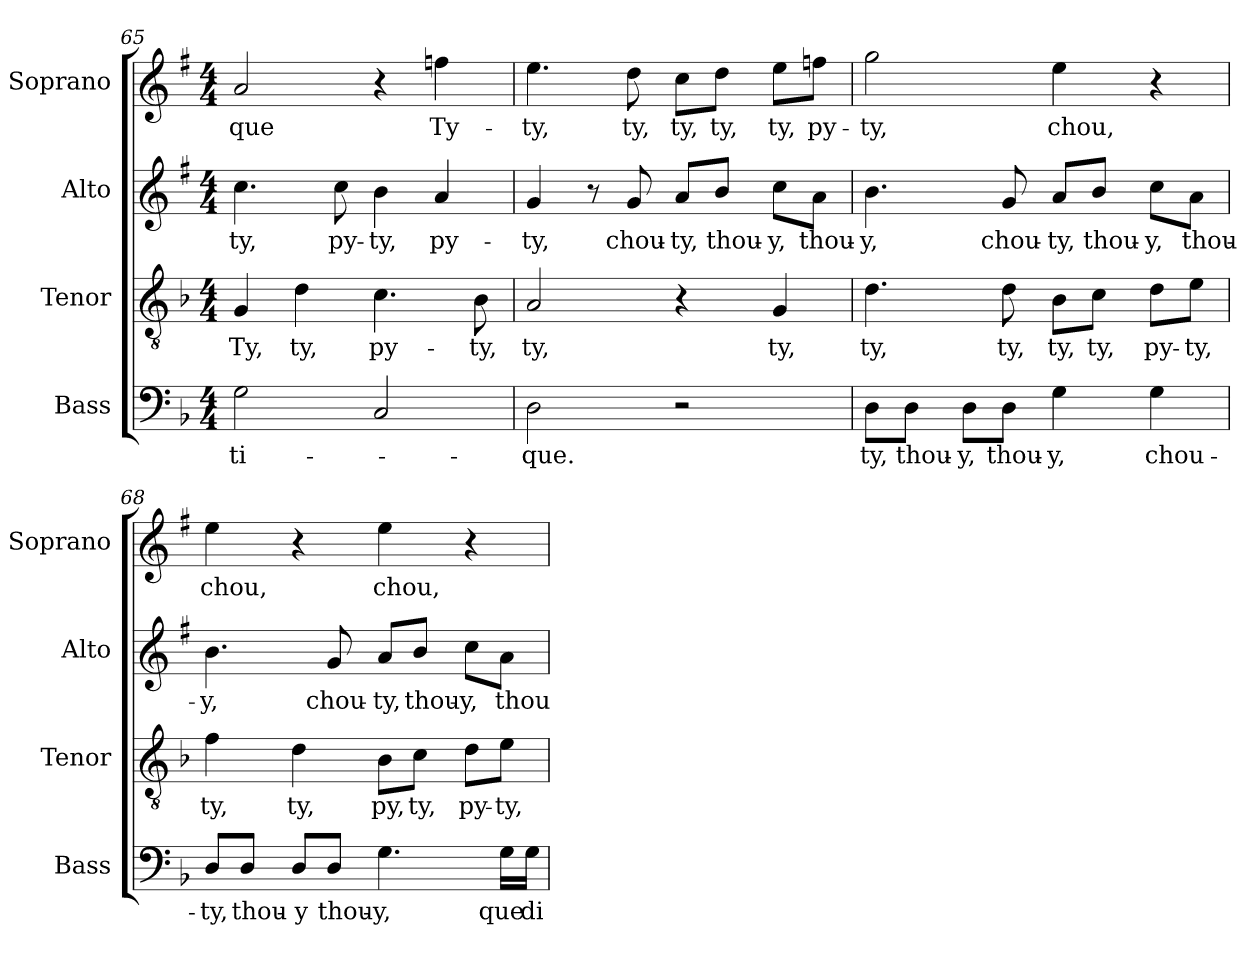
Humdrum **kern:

**kern	**text	**kern	**text	**kern	**text	**kern	**text
*part4	*part4	*part3	*part3	*part2	*part2	*part1	*part1
*staff4	*staff4	*staff3	*staff3	*staff2	*staff2	*staff1	*staff1
*I"Bass	*	*I"Tenor	*	*I"Alto	*	*I"Soprano	*
*I'Bass	*	*I'Tenor	*	*I'Alto	*	*I'Soprano	*
*clefF4	*	*clefGv2	*	*clefG2	*	*clefG2	*
*	*	*	*	*ITrd1c2	*	*ITrd1c2	*
*k[b-]	*	*k[b-]	*	*k[b-]	*	*k[b-]	*
*d:	*	*d:	*	*d:	*	*d:	*
*M4/4	*	*M4/4	*	*M4/4	*	*M4/4	*
=65	=65	=65	=65	=65	=65	=65	=65
!	!LO:LY:b:color=#000000	!	!	!	!	!	!
!	!	!	!LO:LY:b:color=#000000	!	!	!	!
!	!	!	!	!	!LO:LY:b:color=#000000	!	!
!	!	!	!	!	!	!	!LO:LY:b:color=#000000
2Gi\	-ti-	4Gi/	Ty,	4.b-i\	ty,	2gi/	-que
!	!	!	!LO:LY:b:color=#000000	!	!	!	!
.	.	4di\	ty,	.	.	.	.
!	!	!	!	!	!LO:LY:b:color=#000000	!	!
.	.	.	.	8b-i\	py-	.	.
!	!	!	!LO:LY:b:color=#000000	!	!	!	!
!	!	!	!	!	!LO:LY:b:color=#000000	!	!
2Ci/	.	4.ci\	py-	4ai\	-ty,	4r	.
!	!	!	!	!	!LO:LY:b:color=#000000	!	!
!	!	!	!	!	!	!	!LO:LY:b:color=#000000
.	.	.	.	4gi/	py-	4ee-Xi\	Ty-
!	!	!	!LO:LY:b:color=#000000	!	!	!	!
.	.	8B-i\	-ty,	.	.	.	.
!!LO:LB:g=z
=66	=66	=66	=66	=66	=66	=66	=66
!	!LO:LY:b:color=#000000	!	!	!	!	!	!
!	!	!	!LO:LY:b:color=#000000	!	!	!	!
!	!	!	!	!	!LO:LY:b:color=#000000	!	!
!	!	!	!	!	!	!	!LO:LY:b:color=#000000
2Di\	-que.	2Ai/	ty,	4fi/	-ty,	4.ddi\	-ty,
.	.	.	.	8r	.	.	.
!	!	!	!	!	!LO:LY:b:color=#000000	!	!
!	!	!	!	!	!	!	!LO:LY:b:color=#000000
.	.	.	.	8fi/	chou-	8cci\	ty,
!	!	!	!	!	!LO:LY:b:color=#000000	!	!
!	!	!	!	!	!	!	!LO:LY:b:color=#000000
2r	.	4r	.	8gi/L	-ty,	8b-i\L	ty,
!	!	!	!	!	!LO:LY:b:color=#000000	!	!
!	!	!	!	!	!	!	!LO:LY:b:color=#000000
.	.	.	.	8ai/J	thou-	8cci\J	ty,
!	!	!	!LO:LY:b:color=#000000	!	!	!	!
!	!	!	!	!	!LO:LY:b:color=#000000	!	!
!	!	!	!	!	!	!	!LO:LY:b:color=#000000
.	.	4Gi/	ty,	8b-i\L	-y,	8ddi\L	ty,
!	!	!	!	!	!LO:LY:b:color=#000000	!	!
!	!	!	!	!	!	!	!LO:LY:b:color=#000000
.	.	.	.	8gi\J	thou-	8ee-Xi\J	py-
=67	=67	=67	=67	=67	=67	=67	=67
!	!LO:LY:b:color=#000000	!	!	!	!	!	!
!	!	!	!LO:LY:b:color=#000000	!	!	!	!
!	!	!	!	!	!LO:LY:b:color=#000000	!	!
!	!	!	!	!	!	!	!LO:LY:b:color=#000000
8Di\L	ty,	4.di\	ty,	4.ai\	-y,	2ffi\	-ty,
!	!LO:LY:b:color=#000000	!	!	!	!	!	!
8Di\J	thou-	.	.	.	.	.	.
!	!LO:LY:b:color=#000000	!	!	!	!	!	!
8Di\L	-y,	.	.	.	.	.	.
!	!LO:LY:b:color=#000000	!	!	!	!	!	!
!	!	!	!LO:LY:b:color=#000000	!	!	!	!
!	!	!	!	!	!LO:LY:b:color=#000000	!	!
8Di\J	thou-	8di\	ty,	8fi/	chou-	.	.
!	!LO:LY:b:color=#000000	!	!	!	!	!	!
!	!	!	!LO:LY:b:color=#000000	!	!	!	!
!	!	!	!	!	!LO:LY:b:color=#000000	!	!
!	!	!	!	!	!	!	!LO:LY:b:color=#000000
4Gi\	-y,	8B-i\L	ty,	8gi/L	-ty,	4ddi\	chou,
!	!	!	!LO:LY:b:color=#000000	!	!	!	!
!	!	!	!	!	!LO:LY:b:color=#000000	!	!
.	.	8ci\J	ty,	8ai/J	thou-	.	.
!	!LO:LY:b:color=#000000	!	!	!	!	!	!
!	!	!	!LO:LY:b:color=#000000	!	!	!	!
!	!	!	!	!	!LO:LY:b:color=#000000	!	!
4Gi\	chou-	8di\L	py-	8b-i\L	-y,	4r	.
!	!	!	!LO:LY:b:color=#000000	!	!	!	!
!	!	!	!	!	!LO:LY:b:color=#000000	!	!
.	.	8ei\J	-ty,	8gi\J	thou-	.	.
!!LO:PB:g=z
=68	=68	=68	=68	=68	=68	=68	=68
!	!LO:LY:b:color=#000000	!	!	!	!	!	!
!	!	!	!LO:LY:b:color=#000000	!	!	!	!
!	!	!	!	!	!LO:LY:b:color=#000000	!	!
!	!	!	!	!	!	!	!LO:LY:b:color=#000000
8Di/L	-ty,	4fi\	ty,	4.ai\	-y,	4ddi\	chou,
!	!LO:LY:b:color=#000000	!	!	!	!	!	!
8Di/J	thou-	.	.	.	.	.	.
!	!LO:LY:b:color=#000000	!	!	!	!	!	!
!	!	!	!LO:LY:b:color=#000000	!	!	!	!
8Di/L	-y	4di\	ty,	.	.	4r	.
!	!LO:LY:b:color=#000000	!	!	!	!	!	!
!	!	!	!	!	!LO:LY:b:color=#000000	!	!
8Di/J	thou-	.	.	8fi/	chou-	.	.
!	!LO:LY:b:color=#000000	!	!	!	!	!	!
!	!	!	!LO:LY:b:color=#000000	!	!	!	!
!	!	!	!	!	!LO:LY:b:color=#000000	!	!
!	!	!	!	!	!	!	!LO:LY:b:color=#000000
4.Gi\	-y,	8B-i\L	py,	8gi/L	-ty,	4ddi\	chou,
!	!	!	!LO:LY:b:color=#000000	!	!	!	!
!	!	!	!	!	!LO:LY:b:color=#000000	!	!
.	.	8ci\J	ty,	8ai/J	thou-	.	.
!	!	!	!LO:LY:b:color=#000000	!	!	!	!
!	!	!	!	!	!LO:LY:b:color=#000000	!	!
.	.	8di\L	py-	8b-i\L	-y,	4r	.
!	!LO:LY:b:color=#000000	!	!	!	!	!	!
!	!	!	!LO:LY:b:color=#000000	!	!	!	!
!	!	!	!	!	!LO:LY:b:color=#000000	!	!
16Gi\LL	que	8ei\J	-ty,	8gi\J	thou-	.	.
!	!LO:LY:b:color=#000000	!	!	!	!	!	!
16Gi\JJ	di	.	.	.	.	.	.
=	=	=	=	=	=	=	=
*-	*-	*-	*-	*-	*-	*-	*-
